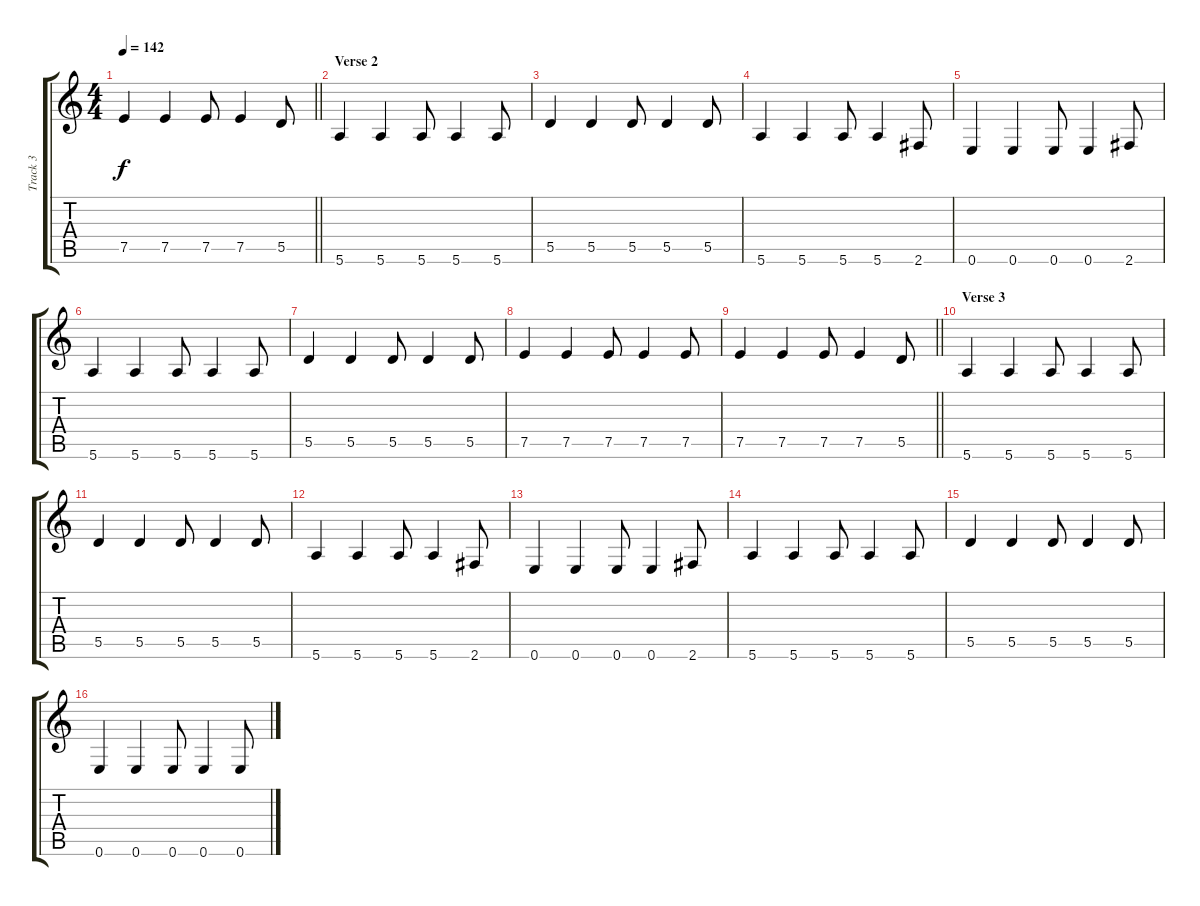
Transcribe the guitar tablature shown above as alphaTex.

\track ("Track 3" "Track 3") {instrument electricbassfinger}
\staff {score tabs}
\tuning (E4 B3 G3 D3 A2 E2) {hide}
\ts (4 4)
\tempo 142
\clef g2
\barLineRight lightlight
\ks c
7.5.4{dy f} 7.5.4 7.5.8 7.5.4 5.5.8 |
\section ("" "Verse 2")
5.6.4 5.6.4 5.6.8 5.6.4 5.6.8 |
5.5.4 5.5.4 5.5.8 5.5.4 5.5.8 |
5.6.4 5.6.4 5.6.8 5.6.4 2.6.8 |
0.6.4 0.6.4 0.6.8 0.6.4 2.6.8 |
5.6.4 5.6.4 5.6.8 5.6.4 5.6.8 |
5.5.4 5.5.4 5.5.8 5.5.4 5.5.8 |
7.5.4 7.5.4 7.5.8 7.5.4 7.5.8 |
\barLineRight lightlight
7.5.4 7.5.4 7.5.8 7.5.4 5.5.8 |
\section ("" "Verse 3")
5.6.4 5.6.4 5.6.8 5.6.4 5.6.8 |
5.5.4 5.5.4 5.5.8 5.5.4 5.5.8 |
5.6.4 5.6.4 5.6.8 5.6.4 2.6.8 |
0.6.4 0.6.4 0.6.8 0.6.4 2.6.8 |
5.6.4 5.6.4 5.6.8 5.6.4 5.6.8 |
5.5.4 5.5.4 5.5.8 5.5.4 5.5.8 |
0.6.4 0.6.4 0.6.8 0.6.4 0.6.8
